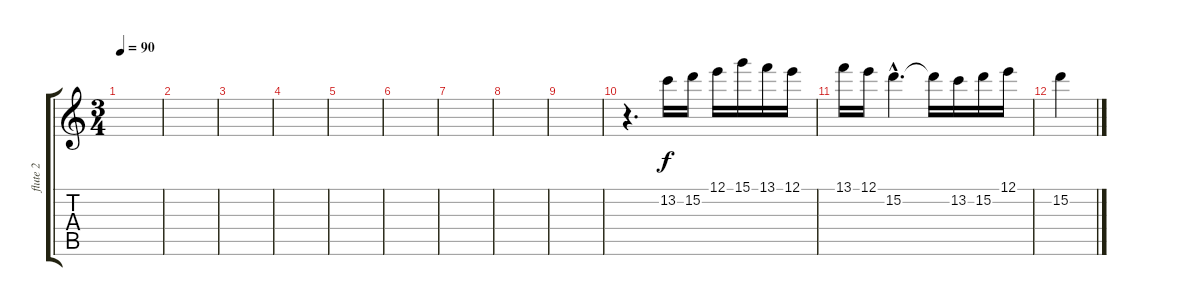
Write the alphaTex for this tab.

\track ("flute 2" "flute 2") {instrument flute}
\staff {score tabs}
\tuning (E5 B4 G4 D4 A3 E3) {hide}
\ts (3 4)
\tempo 90
\clef g2
\ks c
|
|
|
|
|
|
|
|
|
r.4{d volume 7} 13.2.16 15.2.16 12.1.16 15.1.16 13.1.16 12.1.16 |
13.1.16 12.1.16 15.2{hac}.4{d} 15.2{t}.16 13.2.16 15.2.16 12.1.16 |
15.2.4
